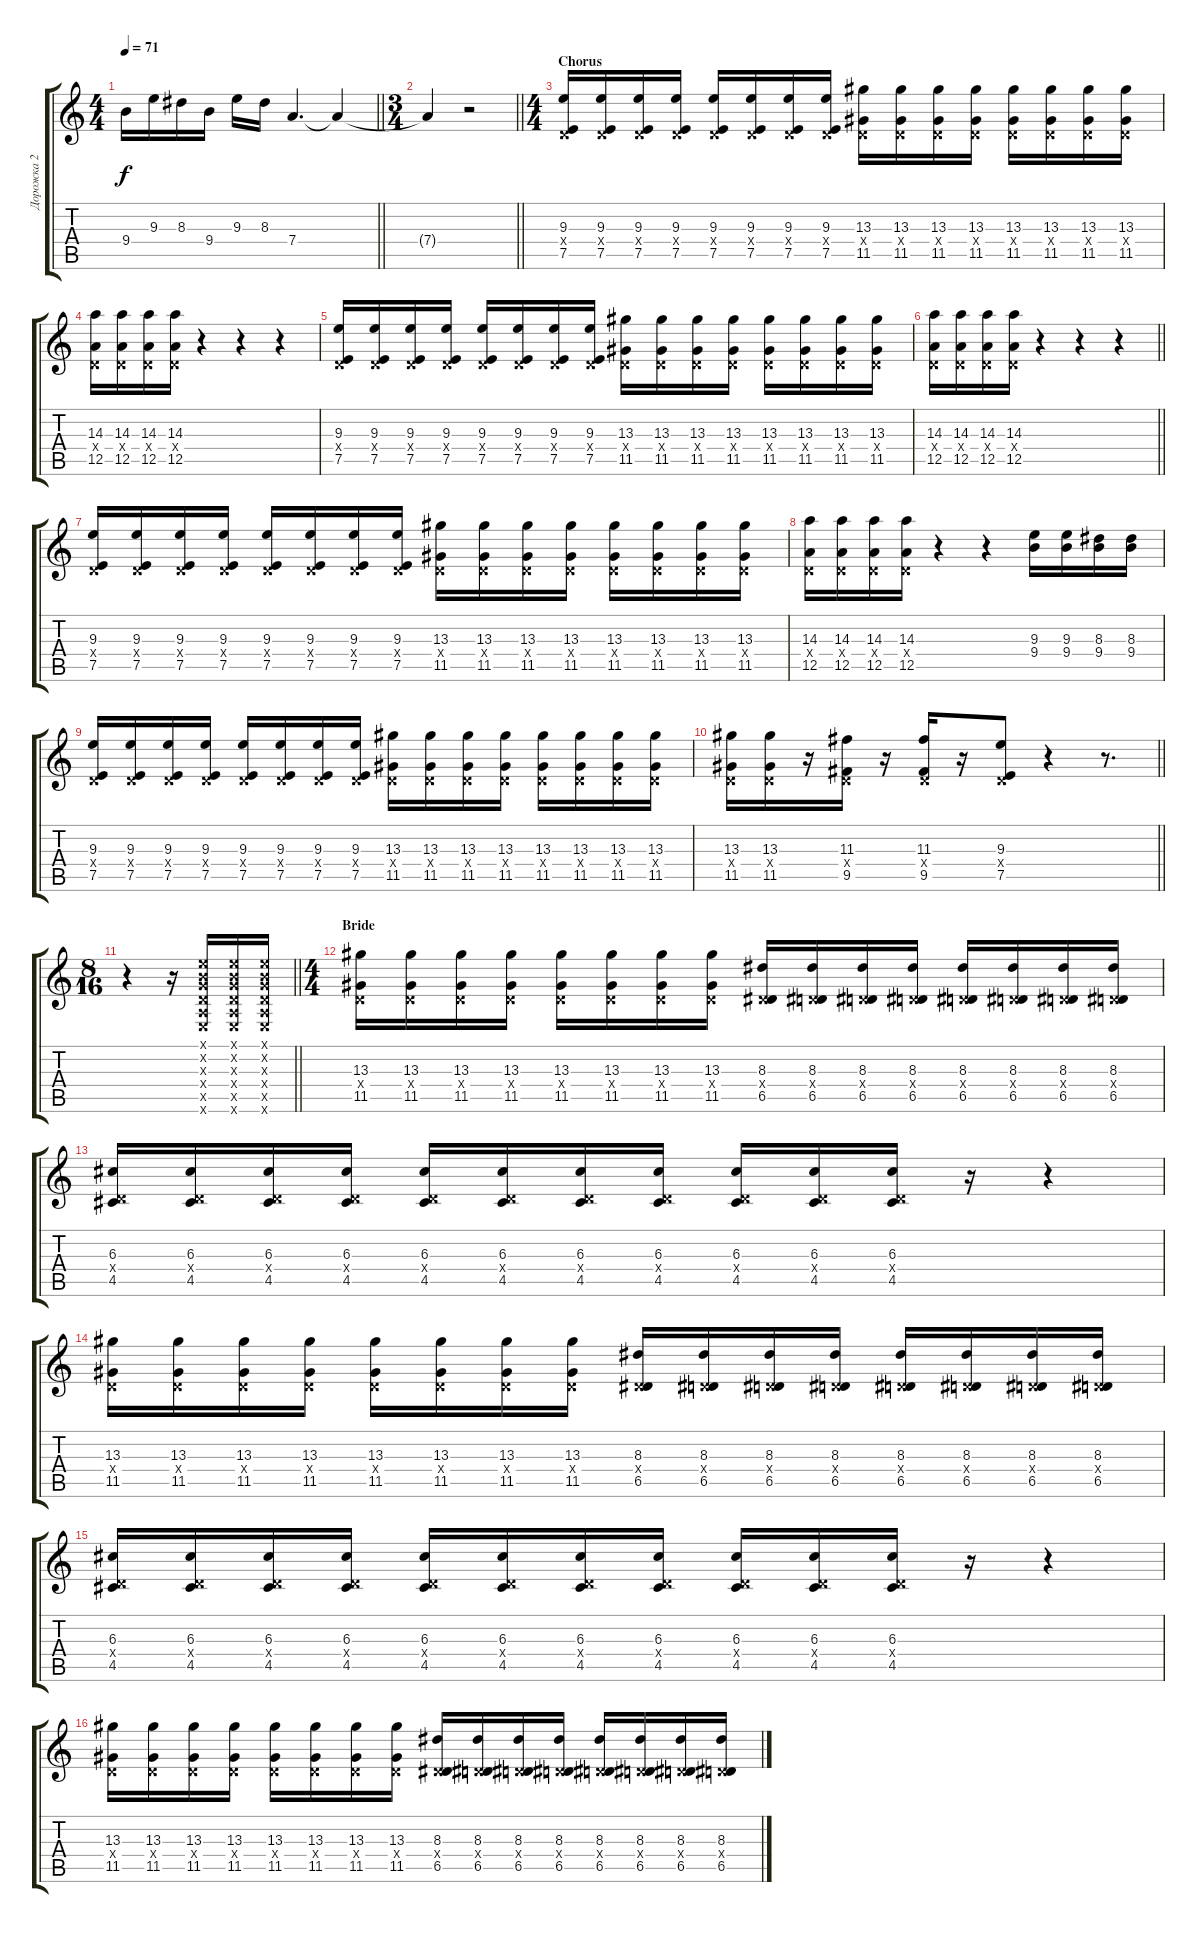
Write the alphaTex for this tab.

\track ("Дорожка 2" "Дорожка 2") {instrument distortionguitar}
\staff {score tabs}
\tuning (E4 B3 G3 D3 A2 E2) {hide}
\ts (4 4)
\tempo 71
\clef g2
\barLineRight lightlight
\ks c
9.4.16{dy f} 9.3.16 8.3.16 9.4.16 9.3.16 8.3.16 7.4.4{d} 7.4{t}.4 |
\ts (3 4)
\barLineRight lightlight
7.4{t}.4 r.2 |
\ts (4 4)
\section ("" "Chorus")
(9.3 0.4{x} 7.5).16 (9.3 0.4{x} 7.5).16 (9.3 0.4{x} 7.5).16 (9.3 0.4{x} 7.5).16 (9.3 0.4{x} 7.5).16 (9.3 0.4{x} 7.5).16 (9.3 0.4{x} 7.5).16 (9.3 0.4{x} 7.5).16 (13.3 0.4{x} 11.5).16 (13.3 0.4{x} 11.5).16 (13.3 0.4{x} 11.5).16 (13.3 0.4{x} 11.5).16 (13.3 0.4{x} 11.5).16 (13.3 0.4{x} 11.5).16 (13.3 0.4{x} 11.5).16 (13.3 0.4{x} 11.5).16 |
(14.3 0.4{x} 12.5).16 (14.3 0.4{x} 12.5).16 (14.3 0.4{x} 12.5).16 (14.3 0.4{x} 12.5).16 r.4 r.4 r.4 |
(9.3 0.4{x} 7.5).16 (9.3 0.4{x} 7.5).16 (9.3 0.4{x} 7.5).16 (9.3 0.4{x} 7.5).16 (9.3 0.4{x} 7.5).16 (9.3 0.4{x} 7.5).16 (9.3 0.4{x} 7.5).16 (9.3 0.4{x} 7.5).16 (13.3 0.4{x} 11.5).16 (13.3 0.4{x} 11.5).16 (13.3 0.4{x} 11.5).16 (13.3 0.4{x} 11.5).16 (13.3 0.4{x} 11.5).16 (13.3 0.4{x} 11.5).16 (13.3 0.4{x} 11.5).16 (13.3 0.4{x} 11.5).16 |
\barLineRight lightlight
(14.3 0.4{x} 12.5).16 (14.3 0.4{x} 12.5).16 (14.3 0.4{x} 12.5).16 (14.3 0.4{x} 12.5).16 r.4 r.4 r.4 |
(9.3 0.4{x} 7.5).16 (9.3 0.4{x} 7.5).16 (9.3 0.4{x} 7.5).16 (9.3 0.4{x} 7.5).16 (9.3 0.4{x} 7.5).16 (9.3 0.4{x} 7.5).16 (9.3 0.4{x} 7.5).16 (9.3 0.4{x} 7.5).16 (13.3 0.4{x} 11.5).16 (13.3 0.4{x} 11.5).16 (13.3 0.4{x} 11.5).16 (13.3 0.4{x} 11.5).16 (13.3 0.4{x} 11.5).16 (13.3 0.4{x} 11.5).16 (13.3 0.4{x} 11.5).16 (13.3 0.4{x} 11.5).16 |
(14.3 0.4{x} 12.5).16 (14.3 0.4{x} 12.5).16 (14.3 0.4{x} 12.5).16 (14.3 0.4{x} 12.5).16 r.4 r.4 (9.3 9.4).16 (9.3 9.4).16 (8.3 9.4).16 (8.3 9.4).16 |
(9.3 0.4{x} 7.5).16 (9.3 0.4{x} 7.5).16 (9.3 0.4{x} 7.5).16 (9.3 0.4{x} 7.5).16 (9.3 0.4{x} 7.5).16 (9.3 0.4{x} 7.5).16 (9.3 0.4{x} 7.5).16 (9.3 0.4{x} 7.5).16 (13.3 0.4{x} 11.5).16 (13.3 0.4{x} 11.5).16 (13.3 0.4{x} 11.5).16 (13.3 0.4{x} 11.5).16 (13.3 0.4{x} 11.5).16 (13.3 0.4{x} 11.5).16 (13.3 0.4{x} 11.5).16 (13.3 0.4{x} 11.5).16 |
\barLineRight lightlight
(13.3 0.4{x} 11.5).16 (13.3 0.4{x} 11.5).16 r.16 (11.3 0.4{x} 9.5).16 r.16 (11.3 0.4{x} 9.5).16 r.16 (9.3 0.4{x} 7.5).8 r.4 r.8{d} |
\ts (8 16)
\barLineRight lightlight
r.4 r.16 (0.1{x} 0.2{x} 0.3{x} 0.4{x} 0.5{x} 0.6{x}).16 (0.1{x} 0.2{x} 0.3{x} 0.4{x} 0.5{x} 0.6{x}).16 (0.1{x} 0.2{x} 0.3{x} 0.4{x} 0.5{x} 0.6{x}).16 |
\ts (4 4)
\section ("" "Bride")
(13.3 0.4{x} 11.5).16 (13.3 0.4{x} 11.5).16 (13.3 0.4{x} 11.5).16 (13.3 0.4{x} 11.5).16 (13.3 0.4{x} 11.5).16 (13.3 0.4{x} 11.5).16 (13.3 0.4{x} 11.5).16 (13.3 0.4{x} 11.5).16 (8.3 0.4{x} 6.5).16 (8.3 0.4{x} 6.5).16 (8.3 0.4{x} 6.5).16 (8.3 0.4{x} 6.5).16 (8.3 0.4{x} 6.5).16 (8.3 0.4{x} 6.5).16 (8.3 0.4{x} 6.5).16 (8.3 0.4{x} 6.5).16 |
(6.3 0.4{x} 4.5).16 (6.3 0.4{x} 4.5).16 (6.3 0.4{x} 4.5).16 (6.3 0.4{x} 4.5).16 (6.3 0.4{x} 4.5).16 (6.3 0.4{x} 4.5).16 (6.3 0.4{x} 4.5).16 (6.3 0.4{x} 4.5).16 (6.3 0.4{x} 4.5).16 (6.3 0.4{x} 4.5).16 (6.3 0.4{x} 4.5).16 r.16 r.4 |
(13.3 0.4{x} 11.5).16 (13.3 0.4{x} 11.5).16 (13.3 0.4{x} 11.5).16 (13.3 0.4{x} 11.5).16 (13.3 0.4{x} 11.5).16 (13.3 0.4{x} 11.5).16 (13.3 0.4{x} 11.5).16 (13.3 0.4{x} 11.5).16 (8.3 0.4{x} 6.5).16 (8.3 0.4{x} 6.5).16 (8.3 0.4{x} 6.5).16 (8.3 0.4{x} 6.5).16 (8.3 0.4{x} 6.5).16 (8.3 0.4{x} 6.5).16 (8.3 0.4{x} 6.5).16 (8.3 0.4{x} 6.5).16 |
(6.3 0.4{x} 4.5).16 (6.3 0.4{x} 4.5).16 (6.3 0.4{x} 4.5).16 (6.3 0.4{x} 4.5).16 (6.3 0.4{x} 4.5).16 (6.3 0.4{x} 4.5).16 (6.3 0.4{x} 4.5).16 (6.3 0.4{x} 4.5).16 (6.3 0.4{x} 4.5).16 (6.3 0.4{x} 4.5).16 (6.3 0.4{x} 4.5).16 r.16 r.4 |
(13.3 0.4{x} 11.5).16 (13.3 0.4{x} 11.5).16 (13.3 0.4{x} 11.5).16 (13.3 0.4{x} 11.5).16 (13.3 0.4{x} 11.5).16 (13.3 0.4{x} 11.5).16 (13.3 0.4{x} 11.5).16 (13.3 0.4{x} 11.5).16 (8.3 0.4{x} 6.5).16 (8.3 0.4{x} 6.5).16 (8.3 0.4{x} 6.5).16 (8.3 0.4{x} 6.5).16 (8.3 0.4{x} 6.5).16 (8.3 0.4{x} 6.5).16 (8.3 0.4{x} 6.5).16 (8.3 0.4{x} 6.5).16
